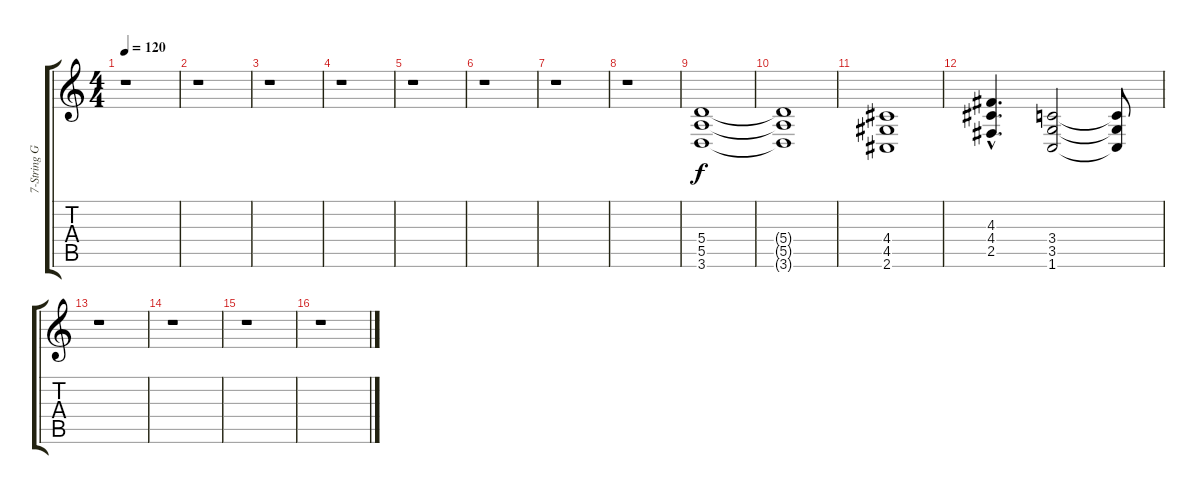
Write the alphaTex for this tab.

\track ("7-String Gtr.1" "7-String G") {instrument distortionguitar}
\staff {score tabs}
\tuning (B3 G3 D3 A2 E2 B1) {hide}
\ts (4 4)
\tempo 120
\clef g2
\ks c
r.1{dy f} |
r.1 |
r.1 |
r.1 |
r.1 |
r.1 |
r.1 |
r.1 |
(5.4 5.5 3.6).1 |
(5.4{t} 5.5{t} 3.6{t}).1 |
(4.4 4.5 2.6).1 |
(4.3{hac} 4.4{hac} 2.5{hac}).4{d} (3.4 3.5 1.6).2 (3.4{t} 3.5{t} 1.6{t}).8 |
r.1 |
r.1 |
r.1 |
r.1
